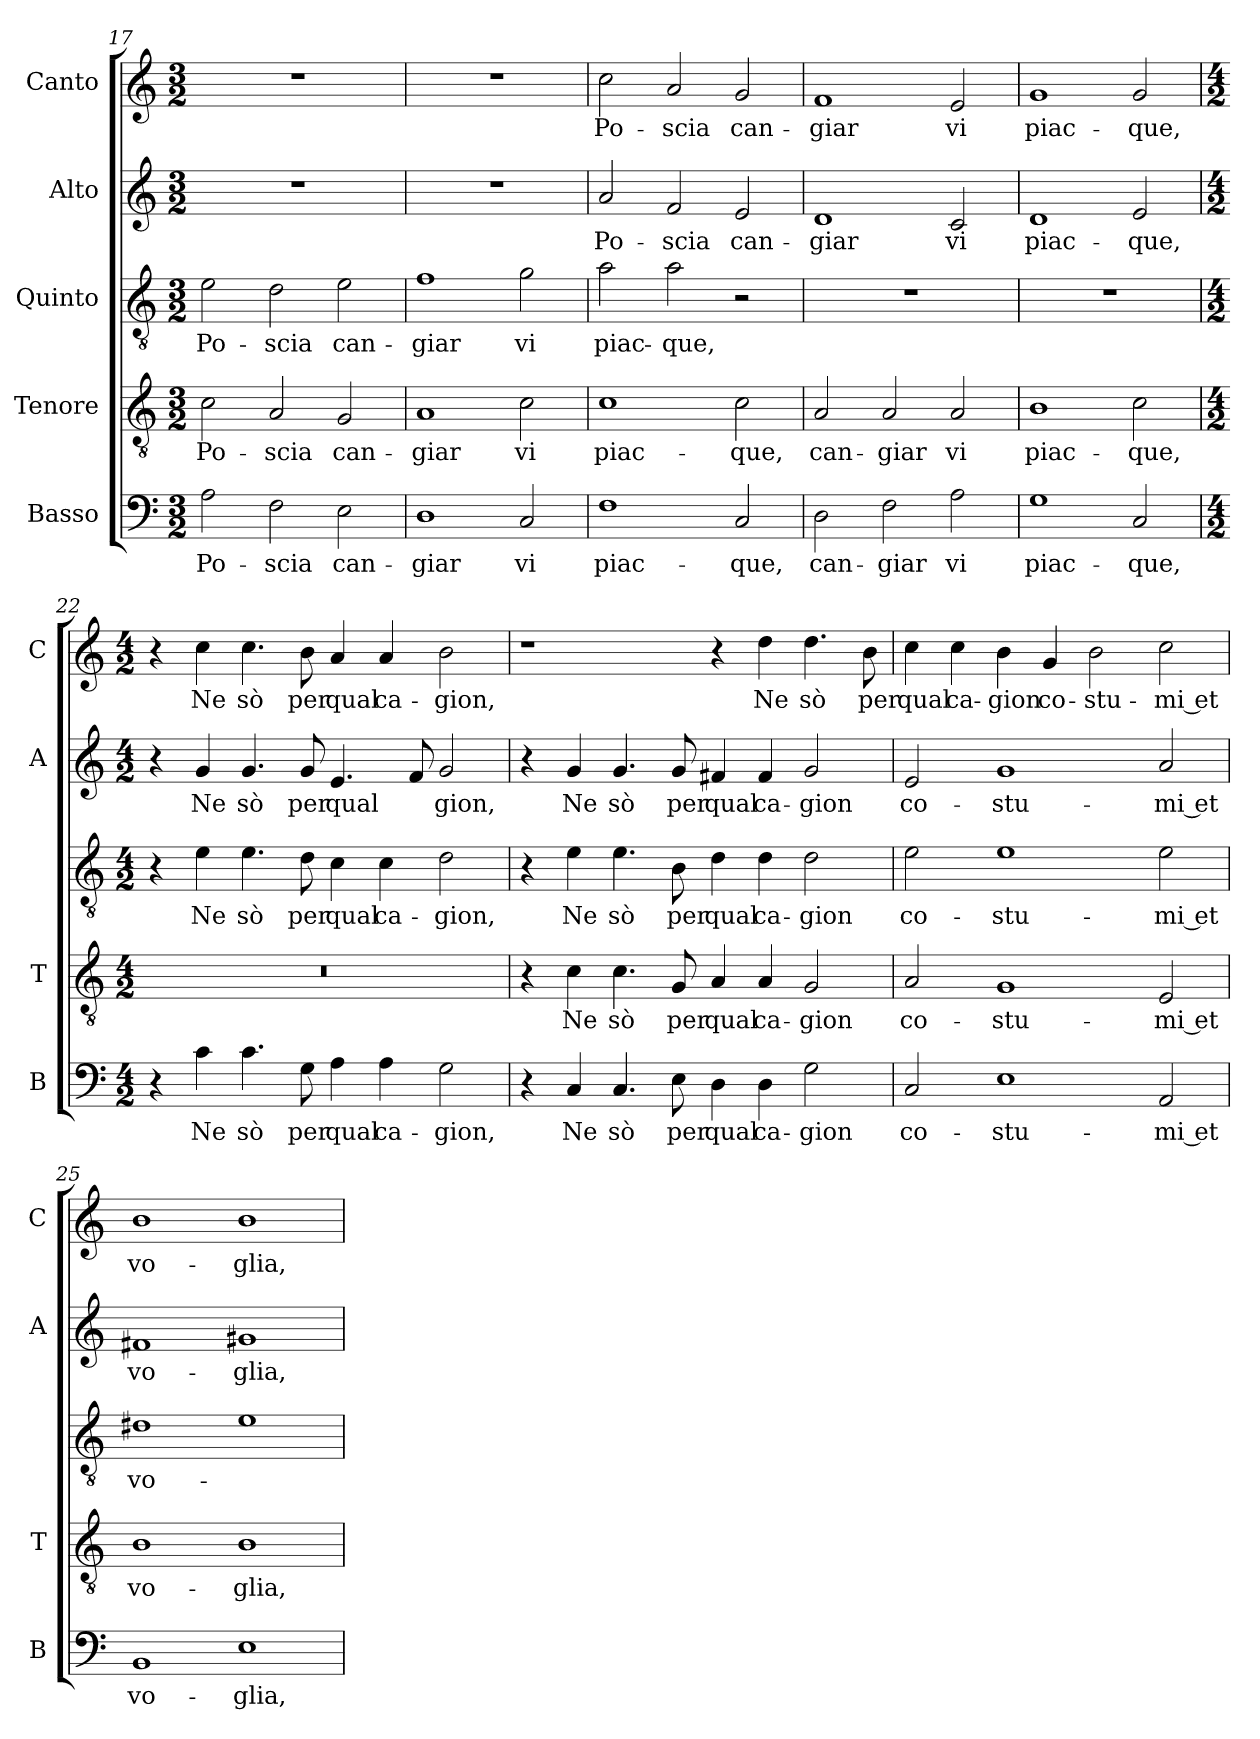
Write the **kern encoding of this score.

**kern	**text	**kern	**text	**kern	**text	**kern	**text	**kern	**text
*part5	*part5	*part4	*part4	*part3	*part3	*part2	*part2	*part1	*part1
*staff5	*staff5	*staff4	*staff4	*staff3	*staff3	*staff2	*staff2	*staff1	*staff1
*I"Basso	*	*I"Tenore	*	*I"Quinto	*	*I"Alto	*	*I"Canto	*
*I'B	*	*I'T	*	*	*	*I'A	*	*I'C	*
*clefF4	*	*clefGv2	*	*clefGv2	*	*clefG2	*	*clefG2	*
*k[]	*	*k[]	*	*k[]	*	*k[]	*	*k[]	*
*C:	*	*C:	*	*C:	*	*C:	*	*C:	*
*M3/2	*	*M3/2	*	*M3/2	*	*M3/2	*	*M3/2	*
=17	=17	=17	=17	=17	=17	=17	=17	=17	=17
!	!LO:LY:b	!	!LO:LY:b	!	!LO:LY:b	!	!	!	!
2A\	Po-	2c\	Po-	2e\	Po-	1.r	.	1.r	.
!	!LO:LY:b	!	!LO:LY:b	!	!LO:LY:b	!	!	!	!
2F\	-scia	2A/	-scia	2d\	-scia	.	.	.	.
!	!LO:LY:b	!	!LO:LY:b	!	!LO:LY:b	!	!	!	!
2E\	can-	2G/	can-	2e\	can-	.	.	.	.
=18	=18	=18	=18	=18	=18	=18	=18	=18	=18
!	!LO:LY:b	!	!LO:LY:b	!	!LO:LY:b	!	!	!	!
1D	-giar	1A	-giar	1f	-giar	1.r	.	1.r	.
!	!LO:LY:b	!	!LO:LY:b	!	!LO:LY:b	!	!	!	!
2C/	vi	2c\	vi	2g\	vi	.	.	.	.
=19	=19	=19	=19	=19	=19	=19	=19	=19	=19
!	!LO:LY:b	!	!LO:LY:b	!	!LO:LY:b	!	!LO:LY:b	!	!LO:LY:b
1F	piac-	1c	piac-	2a\	piac-	2a/	Po-	2cc\	Po-
!	!	!	!	!	!LO:LY:b	!	!LO:LY:b	!	!LO:LY:b
.	.	.	.	2a\	-que,	2f/	-scia	2a/	-scia
!	!LO:LY:b	!	!LO:LY:b	!	!	!	!LO:LY:b	!	!LO:LY:b
2C/	-que,	2c\	-que,	2r	.	2e/	can-	2g/	can-
=20	=20	=20	=20	=20	=20	=20	=20	=20	=20
!	!LO:LY:b	!	!LO:LY:b	!	!	!	!LO:LY:b	!	!LO:LY:b
2D\	can-	2A/	can-	1.r	.	1d	-giar	1f	-giar
!	!LO:LY:b	!	!LO:LY:b	!	!	!	!	!	!
2F\	-giar	2A/	-giar	.	.	.	.	.	.
!	!LO:LY:b	!	!LO:LY:b	!	!	!	!LO:LY:b	!	!LO:LY:b
2A\	vi	2A/	vi	.	.	2c/	vi	2e/	vi
=21	=21	=21	=21	=21	=21	=21	=21	=21	=21
!	!LO:LY:b	!	!LO:LY:b	!	!	!	!LO:LY:b	!	!LO:LY:b
1G	piac-	1B	piac-	1.r	.	1d	piac-	1g	piac-
!	!LO:LY:b	!	!LO:LY:b	!	!	!	!LO:LY:b	!	!LO:LY:b
2C/	-que,	2c\	-que,	.	.	2e/	-que,	2g/	-que,
!!LO:LB:g=z
=22	=22	=22	=22	=22	=22	=22	=22	=22	=22
*M4/2	*	*M4/2	*	*M4/2	*	*M4/2	*	*M4/2	*
4r	.	0r	.	4r	.	4r	.	4r	.
!	!LO:LY:b	!	!	!	!LO:LY:b	!	!LO:LY:b	!	!LO:LY:b
4c\	Ne	.	.	4e\	Ne	4g/	Ne	4cc\	Ne
!	!LO:LY:b	!	!	!	!LO:LY:b	!	!LO:LY:b	!	!LO:LY:b
4.c\	sò	.	.	4.e\	sò	4.g/	sò	4.cc\	sò
!	!LO:LY:b	!	!	!	!LO:LY:b	!	!LO:LY:b	!	!LO:LY:b
8G\	per	.	.	8d\	per	8g/	per	8b\	per
!	!LO:LY:b	!	!	!	!LO:LY:b	!	!LO:LY:b	!	!LO:LY:b
4A\	qual	.	.	4c\	qual	4.e/	qual	4a/	qual
!	!LO:LY:b	!	!	!	!LO:LY:b	!	!	!	!LO:LY:b
4A\	ca-	.	.	4c\	ca-	.	.	4a/	ca-
.	.	.	.	.	.	8f/	.	.	.
!	!LO:LY:b	!	!	!	!LO:LY:b	!	!LO:LY:b	!	!LO:LY:b
2G\	-gion,	.	.	2d\	-gion,	2g/	gion,	2b\	-gion,
=23	=23	=23	=23	=23	=23	=23	=23	=23	=23
4r	.	4r	.	4r	.	4r	.	1r	.
!	!LO:LY:b	!	!LO:LY:b	!	!LO:LY:b	!	!LO:LY:b	!	!
4C/	Ne	4c\	Ne	4e\	Ne	4g/	Ne	.	.
!	!LO:LY:b	!	!LO:LY:b	!	!LO:LY:b	!	!LO:LY:b	!	!
4.C/	sò	4.c\	sò	4.e\	sò	4.g/	sò	.	.
!	!LO:LY:b	!	!LO:LY:b	!	!LO:LY:b	!	!LO:LY:b	!	!
8E\	per	8G/	per	8B\	per	8g/	per	.	.
!	!LO:LY:b	!	!LO:LY:b	!	!LO:LY:b	!	!LO:LY:b	!	!
4D\	qual	4A/	qual	4d\	qual	4f#X/	qual	4r	.
!	!LO:LY:b	!	!LO:LY:b	!	!LO:LY:b	!	!LO:LY:b	!	!LO:LY:b
4D\	ca-	4A/	ca-	4d\	ca-	4f#/	ca-	4dd\	Ne
!	!LO:LY:b	!	!LO:LY:b	!	!LO:LY:b	!	!LO:LY:b	!	!LO:LY:b
2G\	-gion	2G/	-gion	2d\	-gion	2g/	-gion	4.dd\	sò
!	!	!	!	!	!	!	!	!	!LO:LY:b
.	.	.	.	.	.	.	.	8b\	per
=24	=24	=24	=24	=24	=24	=24	=24	=24	=24
!	!LO:LY:b	!	!LO:LY:b	!	!LO:LY:b	!	!LO:LY:b	!	!LO:LY:b
2C/	co-	2A/	co-	2e\	co-	2e/	co-	4cc\	qual
!	!	!	!	!	!	!	!	!	!LO:LY:b
.	.	.	.	.	.	.	.	4cc\	ca-
!	!LO:LY:b	!	!LO:LY:b	!	!LO:LY:b	!	!LO:LY:b	!	!LO:LY:b
1E	-stu-	1G	-stu-	1e	-stu-	1g	-stu-	4b\	-gion
!	!	!	!	!	!	!	!	!	!LO:LY:b
.	.	.	.	.	.	.	.	4g/	co-
!	!	!	!	!	!	!	!	!	!LO:LY:b
.	.	.	.	.	.	.	.	2b\	-stu-
!	!LO:LY:b	!	!LO:LY:b	!	!LO:LY:b	!	!LO:LY:b	!	!LO:LY:b
2AA/	-mi et	2E/	-mi et	2e\	-mi et	2a/	-mi et	2cc\	-mi et
=25	=25	=25	=25	=25	=25	=25	=25	=25	=25
!	!LO:LY:b	!	!LO:LY:b	!	!LO:LY:b	!	!LO:LY:b	!	!LO:LY:b
1BB	vo-	1B	vo-	1d#X	vo-	1f#X	vo-	1b	vo-
!	!LO:LY:b	!	!LO:LY:b	!	!	!	!LO:LY:b	!	!LO:LY:b
1E	-glia,	1B	-glia,	1e	.	1g#X	-glia,	1b	-glia,
=	=	=	=	=	=	=	=	=	=
*-	*-	*-	*-	*-	*-	*-	*-	*-	*-
